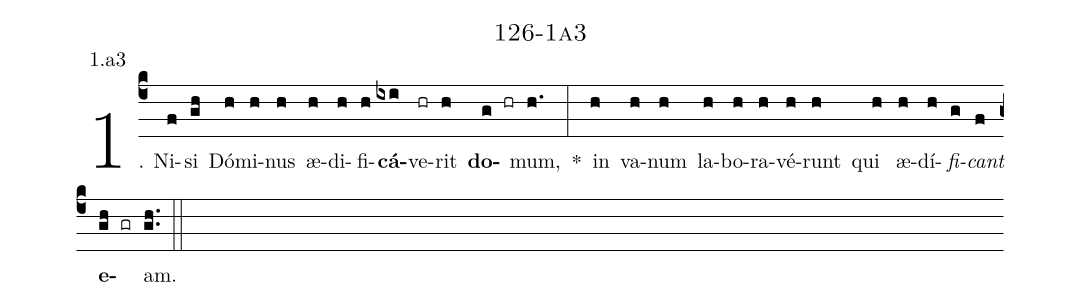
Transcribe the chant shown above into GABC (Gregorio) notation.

name: 126-1a3;
annotation: 1.a3;
%%
(c4)1. Ni(f)si(gh) Dó(h)mi(h)nus(h) æ(h)di(h)fi(h)<b>cá</b>(ixi)ve(hr)rit(h) <b>do</b>(g hr)mum,(h.) *(:) in(h) va(h)num(h) la(h)bo(h)ra(h)vé(h)runt(h) qui(h) æ(h)dí(h)<i>fi</i>(g)<i>cant</i>(f) <b>e</b>(gh gr)am.(gh..) (::)
